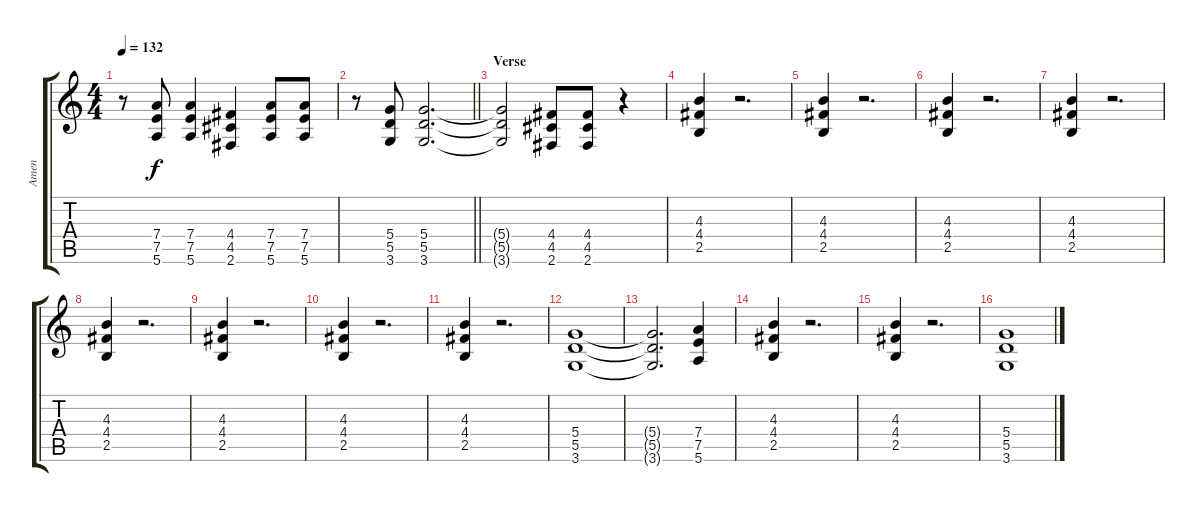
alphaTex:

\track ("Amen" "Amen") {instrument distortionguitar}
\staff {score tabs}
\tuning (E4 B3 G3 D3 A2 E2) {hide}
\ts (4 4)
\tempo 132
\clef g2
\ks c
r.8{dy f} (7.4 7.5 5.6).8 (7.4 7.5 5.6).4 (4.4 4.5 2.6).4 (7.4 7.5 5.6).8 (7.4 7.5 5.6).8 |
\barLineRight lightlight
r.8 (5.4 5.5 3.6).8 (5.4 5.5 3.6).2{d} |
\section ("" "Verse")
(5.4{t} 5.5{t} 3.6{t}).2 (4.4 4.5 2.6).8 (4.4 4.5 2.6).8 r.4 |
(4.3 4.4 2.5).4 r.2{d} |
(4.3 4.4 2.5).4 r.2{d} |
(4.3 4.4 2.5).4 r.2{d} |
(4.3 4.4 2.5).4 r.2{d} |
(4.3 4.4 2.5).4 r.2{d} |
(4.3 4.4 2.5).4 r.2{d} |
(4.3 4.4 2.5).4 r.2{d} |
(4.3 4.4 2.5).4 r.2{d} |
(5.4 5.5 3.6).1 |
(5.4{t} 5.5{t} 3.6{t}).2{d} (7.4 7.5 5.6).4 |
(4.3 4.4 2.5).4 r.2{d} |
(4.3 4.4 2.5).4 r.2{d} |
(5.4 5.5 3.6).1
